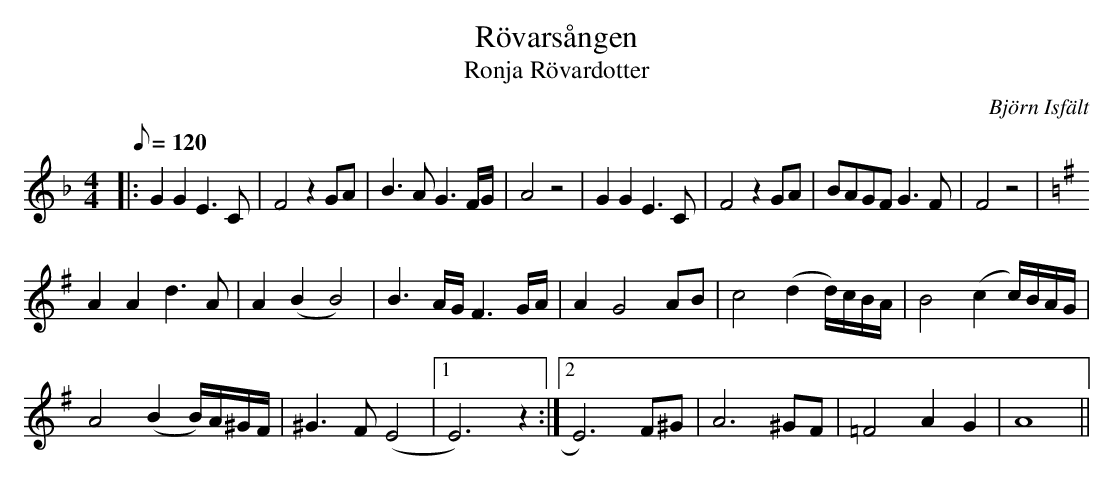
X:1
T: Rövarsången
T: Ronja Rövardotter
O: Björn Isfält
K: F
M: 4/4
L: 1/8
Q: 120
V: 1
|: G2G2E3C | F4z2GA | B3AG3F/G/ | A4z4 | G2G2E3C | F4z2GA | BAGF G3F | F4z4 |
K: G
A2A2d3A | A2(B2B4) | B3A/G/F3G/A/ | A2G4 AB | c4(d2d/)c/B/A/ | B4(c2c/)B/A/G/ |
A4(B2B/)A/^G/F/ | ^G3F(E4 |1 E6)z2 :|2 E6)F^G | A6^GF | =F4A2G2 | A8 ||
